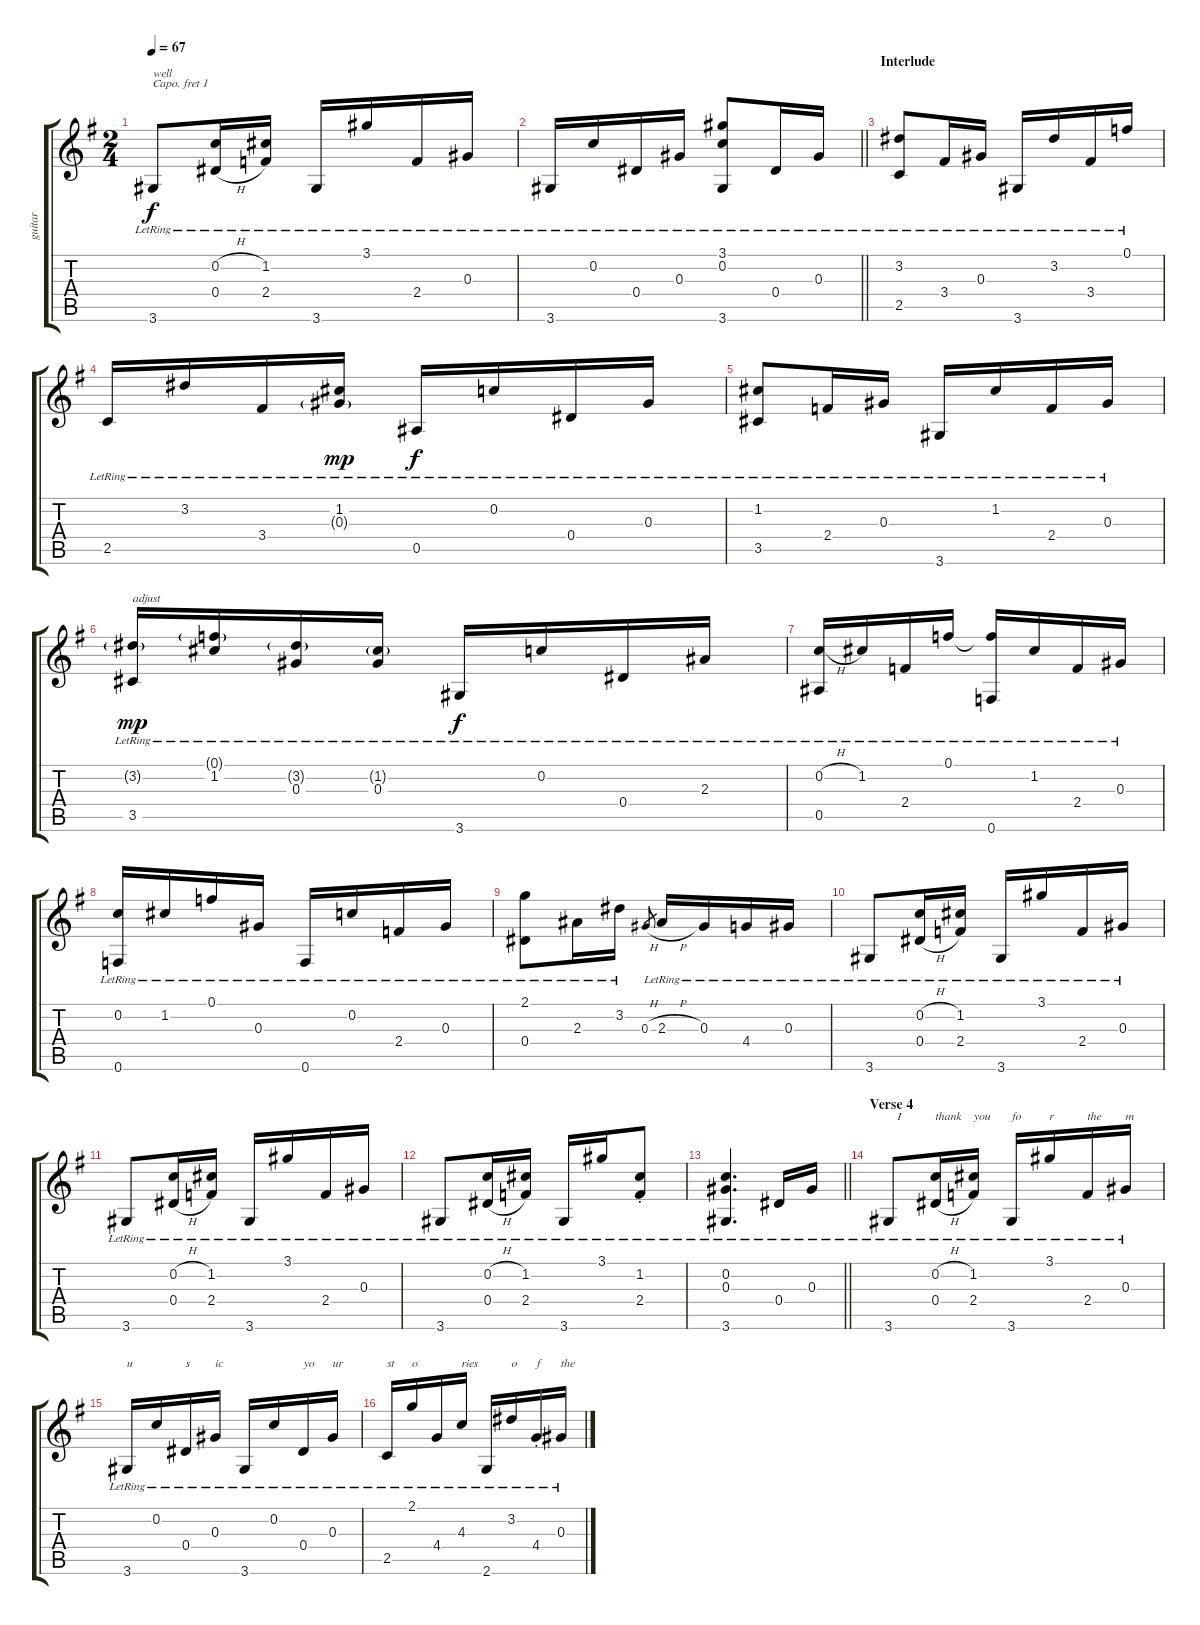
\track ("guitar" "guitar") {instrument acousticguitarnylon}
\staff {score tabs}
\capo 1
\tuning (E4 B3 G3 D3 A2 E2) {hide}
\ts (2 4)
\tempo 67
\clef g2
\ks g
3.6{lr}.8{txt "well" dy f} (0.2{h lr} 0.4{h lr}).16 (1.2{lr} 2.4{lr}).16 3.6{lr}.16 3.1{lr}.16 2.4{lr}.16 0.3{lr}.16 |
\barLineRight lightlight
3.6{lr}.16 0.2{lr}.16 0.4{lr}.16 0.3{lr}.16 (3.1{lr} 0.2{lr} 3.6{lr}).8 0.4{lr}.16 0.3{lr}.16 |
\section ("" "Interlude")
(3.2{lr} 2.5{lr}).8 3.4{lr}.16 0.3{lr}.16 3.6{lr}.16 3.2{lr}.16 3.4{lr}.16 0.1{lr}.16 |
2.5{lr}.16 3.2{lr}.16 3.4{lr}.16 (1.2{lr} 0.3{g lr}).16{dy mp} 0.5{lr}.16{dy f} 0.2{lr}.16 0.4{lr}.16 0.3{lr}.16 |
(1.2{lr} 3.5{lr}).8 2.4{lr}.16 0.3{lr}.16 3.6{lr}.16 1.2{lr}.16 2.4{lr}.16 0.3{lr}.16 |
(3.2{g lr} 3.5{lr}).16{txt "adjust" dy mp} (0.1{g lr} 1.2{lr}).16 (3.2{g lr} 0.3{lr}).16 (1.2{g lr} 0.3{lr}).16 3.6{lr}.16{dy f} 0.2{lr}.16 0.4{lr}.16 2.3{lr}.16 |
(0.2{h lr} 0.5{lr}).16 1.2{lr}.16 2.4{lr}.16 0.1{lr}.16 (0.1{t} 0.6{lr}).16 1.2{lr}.16 2.4{lr}.16 0.3{lr}.16 |
(0.2{lr} 0.6{lr}).16 1.2{lr}.16 0.1{lr}.16 0.3{lr}.16 0.6{lr}.16 0.2{lr}.16 2.4{lr}.16 0.3{lr}.16 |
(2.1{lr} 0.4{lr}).8 2.3{lr}.16 3.2{lr}.16 0.3{h}.8{gr} 2.3{h lr}.16 0.3{lr}.16 4.4{lr}.16 0.3{lr}.16 |
3.6{lr}.8 (0.2{h lr} 0.4{h lr}).16 (1.2{lr} 2.4{lr}).16 3.6{lr}.16 3.1{lr}.16 2.4{lr}.16 0.3{lr}.16 |
3.6{lr}.8 (0.2{h lr} 0.4{h lr}).16 (1.2{lr} 2.4{lr}).16 3.6{lr}.16 3.1{lr}.16 2.4{lr}.16 0.3{lr}.16 |
3.6{lr}.8 (0.2{h lr} 0.4{h lr}).16 (1.2{lr} 2.4{lr}).16 3.6{lr}.16 3.1{lr}.16 (1.2{st lr} 2.4{st lr}).8 |
\barLineRight lightlight
(0.2{lr} 0.3{lr} 3.6{lr}).4{d} 0.4{lr}.16 0.3{lr}.16 |
\section ("" "Verse 4")
3.6{lr}.8{txt "   I"} (0.2{h lr} 0.4{h lr}).16{txt "thank"} (1.2{lr} 2.4{lr}).16{txt "you"} 3.6{lr}.16{txt "fo"} 3.1{lr}.16{txt "r"} 2.4{lr}.16{txt "the"} 0.3{lr}.16{txt "m"} |
3.6{lr}.16{txt "u"} 0.2{lr}.16 0.4{lr}.16{txt "s"} 0.3{lr}.16{txt "ic"} 3.6{lr}.16 0.2{lr}.16 0.4{lr}.16{txt "yo"} 0.3{lr}.16{txt "ur"} |
2.5{lr}.16{txt "st"} 2.1{lr}.16{txt "o"} 4.4{lr}.16 4.3{lr}.16{txt "ries"} 2.6{lr}.16 3.2{lr}.16{txt "o"} 4.4{st lr}.16{txt "f"} 0.3{lr}.16{txt "the"}
